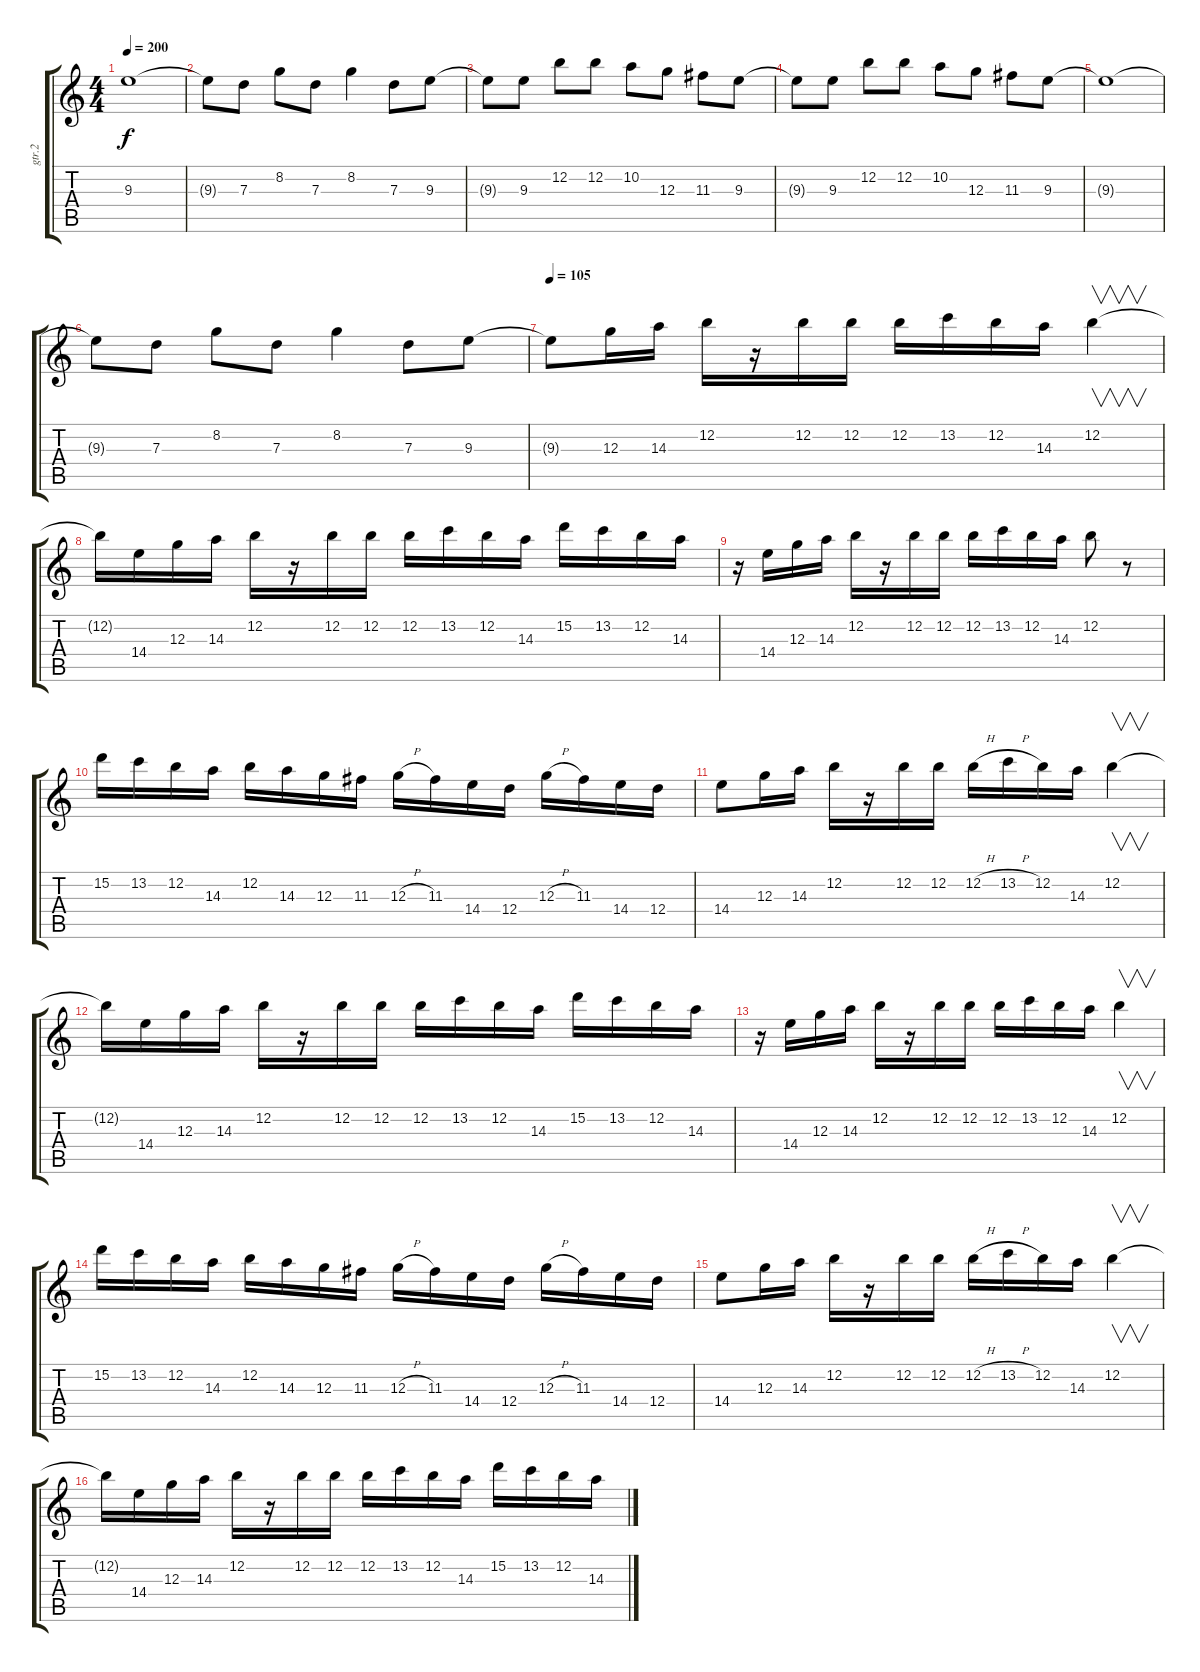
\track ("gtr.2" "gtr.2") {instrument acousticguitarsteel}
\staff {score tabs}
\tuning (E4 B3 G3 D3 A2 E2) {hide}
\ts (4 4)
\tempo 200
\clef g2
\ks c
9.3{t}.1{dy f} |
9.3{t}.8 7.3.8 8.2.8 7.3.8 8.2.4 7.3.8 9.3.8 |
9.3{t}.8 9.3.8 12.2.8 12.2.8 10.2.8 12.3.8 11.3.8 9.3.8 |
9.3{t}.8 9.3.8 12.2.8 12.2.8 10.2.8 12.3.8 11.3.8 9.3.8 |
9.3{t}.1 |
9.3{t}.8 7.3.8 8.2.8 7.3.8 8.2.4 7.3.8 9.3.8 |
\tempo 105
9.3{t}.8 12.3.16 14.3.16 12.2.16 r.16 12.2.16 12.2.16 12.2.16 13.2.16 12.2.16 14.3.16 12.2.4{v} |
12.2{t}.16 14.4.16 12.3.16 14.3.16 12.2.16 r.16 12.2.16 12.2.16 12.2.16 13.2.16 12.2.16 14.3.16 15.2.16 13.2.16 12.2.16 14.3.16 |
r.16 14.4.16 12.3.16 14.3.16 12.2.16 r.16 12.2.16 12.2.16 12.2.16 13.2.16 12.2.16 14.3.16 12.2.8 r.8 |
15.2.16 13.2.16 12.2.16 14.3.16 12.2.16 14.3.16 12.3.16 11.3.16 12.3{h}.16 11.3.16 14.4.16 12.4.16 12.3{h}.16 11.3.16 14.4.16 12.4.16 |
14.4.8 12.3.16 14.3.16 12.2.16 r.16 12.2.16 12.2.16 12.2{h}.16 13.2{h}.16 12.2.16 14.3.16 12.2.4{v} |
12.2{t}.16 14.4.16 12.3.16 14.3.16 12.2.16 r.16 12.2.16 12.2.16 12.2.16 13.2.16 12.2.16 14.3.16 15.2.16 13.2.16 12.2.16 14.3.16 |
r.16 14.4.16 12.3.16 14.3.16 12.2.16 r.16 12.2.16 12.2.16 12.2.16 13.2.16 12.2.16 14.3.16 12.2.4{v} |
15.2.16 13.2.16 12.2.16 14.3.16 12.2.16 14.3.16 12.3.16 11.3.16 12.3{h}.16 11.3.16 14.4.16 12.4.16 12.3{h}.16 11.3.16 14.4.16 12.4.16 |
14.4.8 12.3.16 14.3.16 12.2.16 r.16 12.2.16 12.2.16 12.2{h}.16 13.2{h}.16 12.2.16 14.3.16 12.2.4{v} |
12.2{t}.16 14.4.16 12.3.16 14.3.16 12.2.16 r.16 12.2.16 12.2.16 12.2.16 13.2.16 12.2.16 14.3.16 15.2.16 13.2.16 12.2.16 14.3.16
